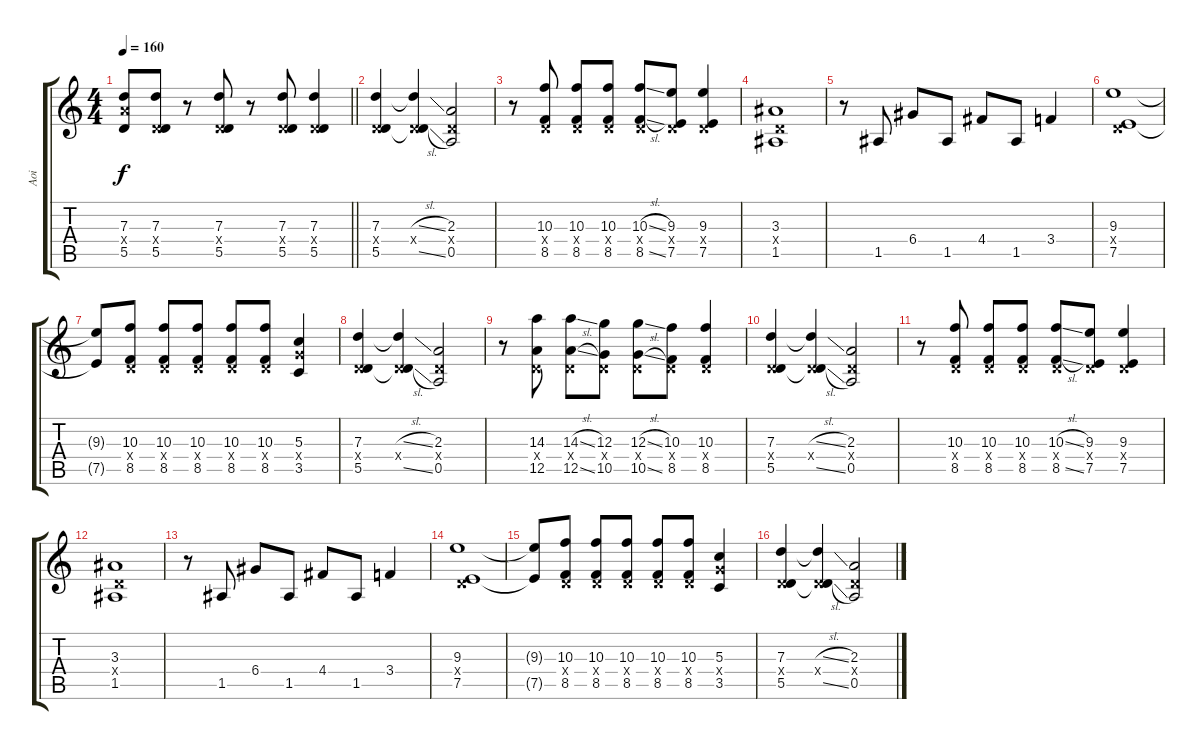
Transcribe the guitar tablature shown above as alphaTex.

\track ("Aoi" "Aoi") {instrument overdrivenguitar}
\staff {score tabs}
\tuning (E4 B3 G3 D3 A2 E2) {hide}
\ts (4 4)
\tempo 160
\clef g2
\barLineRight lightlight
\ks c
(7.3 7.4{x} 5.5).8{dy f} (7.3 0.4{x} 5.5).8 r.8 (7.3 0.4{x} 5.5).8 r.8 (7.3 0.4{x} 5.5).8 (7.3 0.4{x} 5.5).4 |
\section ("" "")
(7.3 0.4{x} 5.5).4 (7.3{sl t} 0.4{x} 5.5{sl t}).4 (2.3 0.4{x} 0.5).2 |
r.8 (10.3 0.4{x} 8.5).8 (10.3 0.4{x} 8.5).8 (10.3 0.4{x} 8.5).8 (10.3{sl} 0.4{x} 8.5{sl}).8 (9.3 0.4{x} 7.5).8 (9.3 0.4{x} 7.5).4 |
(3.3 0.4{x} 1.5).1 |
r.8 1.5.8 6.4.8 1.5.8 4.4.8 1.5.8 3.4.4 |
(9.3 0.4{x} 7.5).1 |
(9.3{t} 7.5{t}).8 (10.3 0.4{x} 8.5).8 (10.3 0.4{x} 8.5).8 (10.3 0.4{x} 8.5).8 (10.3 0.4{x} 8.5).8 (10.3 0.4{x} 8.5).8 (5.3 5.4{x} 3.5).4 |
(7.3 0.4{x} 5.5).4 (7.3{sl t} 0.4{x} 5.5{sl t}).4 (2.3 0.4{x} 0.5).2 |
r.8 (14.3 0.4{x} 12.5).8 (14.3{sl} 0.4{x} 12.5{sl}).8 (12.3 0.4{x} 10.5).8 (12.3{sl} 0.4{x} 10.5{sl}).8 (10.3 0.4{x} 8.5).8 (10.3 0.4{x} 8.5).4 |
(7.3 0.4{x} 5.5).4 (7.3{sl t} 0.4{x} 5.5{sl t}).4 (2.3 0.4{x} 0.5).2 |
r.8 (10.3 0.4{x} 8.5).8 (10.3 0.4{x} 8.5).8 (10.3 0.4{x} 8.5).8 (10.3{sl} 0.4{x} 8.5{sl}).8 (9.3 0.4{x} 7.5).8 (9.3 0.4{x} 7.5).4 |
(3.3 0.4{x} 1.5).1 |
r.8 1.5.8 6.4.8 1.5.8 4.4.8 1.5.8 3.4.4 |
(9.3 0.4{x} 7.5).1 |
(9.3{t} 7.5{t}).8 (10.3 0.4{x} 8.5).8 (10.3 0.4{x} 8.5).8 (10.3 0.4{x} 8.5).8 (10.3 0.4{x} 8.5).8 (10.3 0.4{x} 8.5).8 (5.3 5.4{x} 3.5).4 |
(7.3 0.4{x} 5.5).4 (7.3{sl t} 0.4{x} 5.5{sl t}).4 (2.3 0.4{x} 0.5).2
